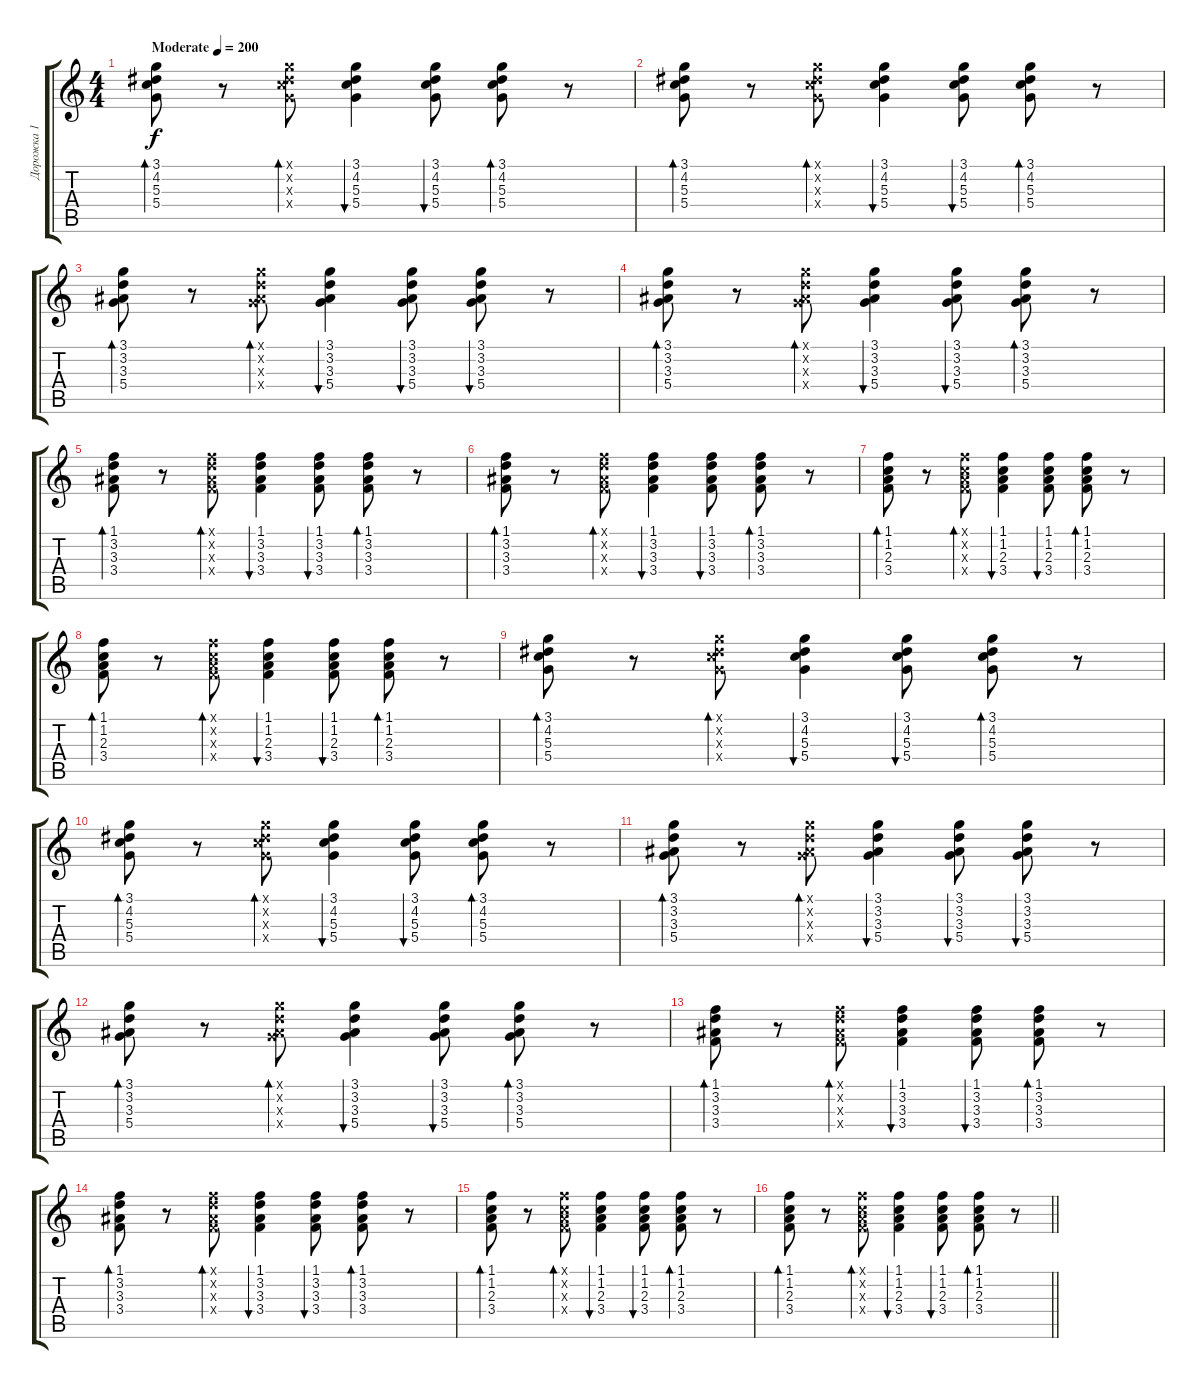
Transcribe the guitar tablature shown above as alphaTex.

\track ("Дорожка 1" "Дорожка 1") {instrument distortionguitar}
\staff {score tabs}
\tuning (E4 B3 G3 D3 A2 E2) {hide}
\ts (4 4)
\tempo (200 "Moderate")
\clef g2
\ks c
(3.1 4.2 5.3 5.4).8{bd 60 dy f instrument distortionguitar} r.8 (3.1{x} 4.2{x} 5.3{x} 5.4{x}).8{bd 60} (3.1 4.2 5.3 5.4).4{bu 60} (3.1 4.2 5.3 5.4).8{bu 60} (3.1 4.2 5.3 5.4).8{bd 60} r.8 |
(3.1 4.2 5.3 5.4).8{bd 60} r.8 (3.1{x} 4.2{x} 5.3{x} 5.4{x}).8{bd 60} (3.1 4.2 5.3 5.4).4{bu 60} (3.1 4.2 5.3 5.4).8{bu 60} (3.1 4.2 5.3 5.4).8{bd 60} r.8 |
(3.1 3.2 3.3 5.4).8{bd 60} r.8 (3.1{x} 3.2{x} 3.3{x} 5.4{x}).8{bd 60} (3.1 3.2 3.3 5.4).4{bu 60} (3.1 3.2 3.3 5.4).8{bu 120} (3.1 3.2 3.3 5.4).8{bu 240} r.8 |
(3.1 3.2 3.3 5.4).8{bd 60} r.8 (3.1{x} 3.2{x} 3.3{x} 5.4{x}).8{bd 60} (3.1 3.2 3.3 5.4).4{bu 60} (3.1 3.2 3.3 5.4).8{bu 60} (3.1 3.2 3.3 5.4).8{bd 60} r.8 |
(1.1 3.2 3.3 3.4).8{bd 60} r.8 (1.1{x} 3.2{x} 3.3{x} 3.4{x}).8{bd 60} (1.1 3.2 3.3 3.4).4{bu 60} (1.1 3.2 3.3 3.4).8{bu 60} (1.1 3.2 3.3 3.4).8{bd 60} r.8 |
(1.1 3.2 3.3 3.4).8{bd 60} r.8 (1.1{x} 3.2{x} 3.3{x} 3.4{x}).8{bd 60} (1.1 3.2 3.3 3.4).4{bu 60} (1.1 3.2 3.3 3.4).8{bu 60} (1.1 3.2 3.3 3.4).8{bd 60} r.8 |
(1.1 1.2 2.3 3.4).8{bd 60} r.8 (1.1{x} 1.2{x} 2.3{x} 3.4{x}).8{bd 60} (1.1 1.2 2.3 3.4).4{bu 60} (1.1 1.2 2.3 3.4).8{bu 60} (1.1 1.2 2.3 3.4).8{bd 60} r.8 |
(1.1 1.2 2.3 3.4).8{bd 60} r.8 (1.1{x} 1.2{x} 2.3{x} 3.4{x}).8{bd 60} (1.1 1.2 2.3 3.4).4{bu 60} (1.1 1.2 2.3 3.4).8{bu 60} (1.1 1.2 2.3 3.4).8{bd 60} r.8 |
(3.1 4.2 5.3 5.4).8{bd 60} r.8 (3.1{x} 4.2{x} 5.3{x} 5.4{x}).8{bd 60} (3.1 4.2 5.3 5.4).4{bu 60} (3.1 4.2 5.3 5.4).8{bu 60} (3.1 4.2 5.3 5.4).8{bd 60} r.8 |
(3.1 4.2 5.3 5.4).8{bd 60} r.8 (3.1{x} 4.2{x} 5.3{x} 5.4{x}).8{bd 60} (3.1 4.2 5.3 5.4).4{bu 60} (3.1 4.2 5.3 5.4).8{bu 60} (3.1 4.2 5.3 5.4).8{bd 60} r.8 |
(3.1 3.2 3.3 5.4).8{bd 60} r.8 (3.1{x} 3.2{x} 3.3{x} 5.4{x}).8{bd 60} (3.1 3.2 3.3 5.4).4{bu 60} (3.1 3.2 3.3 5.4).8{bu 120} (3.1 3.2 3.3 5.4).8{bu 240} r.8 |
(3.1 3.2 3.3 5.4).8{bd 60} r.8 (3.1{x} 3.2{x} 3.3{x} 5.4{x}).8{bd 60} (3.1 3.2 3.3 5.4).4{bu 60} (3.1 3.2 3.3 5.4).8{bu 60} (3.1 3.2 3.3 5.4).8{bd 60} r.8 |
(1.1 3.2 3.3 3.4).8{bd 60} r.8 (1.1{x} 3.2{x} 3.3{x} 3.4{x}).8{bd 60} (1.1 3.2 3.3 3.4).4{bu 60} (1.1 3.2 3.3 3.4).8{bu 60} (1.1 3.2 3.3 3.4).8{bd 60} r.8 |
(1.1 3.2 3.3 3.4).8{bd 60} r.8 (1.1{x} 3.2{x} 3.3{x} 3.4{x}).8{bd 60} (1.1 3.2 3.3 3.4).4{bu 60} (1.1 3.2 3.3 3.4).8{bu 60} (1.1 3.2 3.3 3.4).8{bd 60} r.8 |
(1.1 1.2 2.3 3.4).8{bd 60} r.8 (1.1{x} 1.2{x} 2.3{x} 3.4{x}).8{bd 60} (1.1 1.2 2.3 3.4).4{bu 60} (1.1 1.2 2.3 3.4).8{bu 60} (1.1 1.2 2.3 3.4).8{bd 60} r.8 |
\barLineRight lightlight
(1.1 1.2 2.3 3.4).8{bd 60} r.8 (1.1{x} 1.2{x} 2.3{x} 3.4{x}).8{bd 60} (1.1 1.2 2.3 3.4).4{bu 60} (1.1 1.2 2.3 3.4).8{bu 60} (1.1 1.2 2.3 3.4).8{bd 60} r.8
